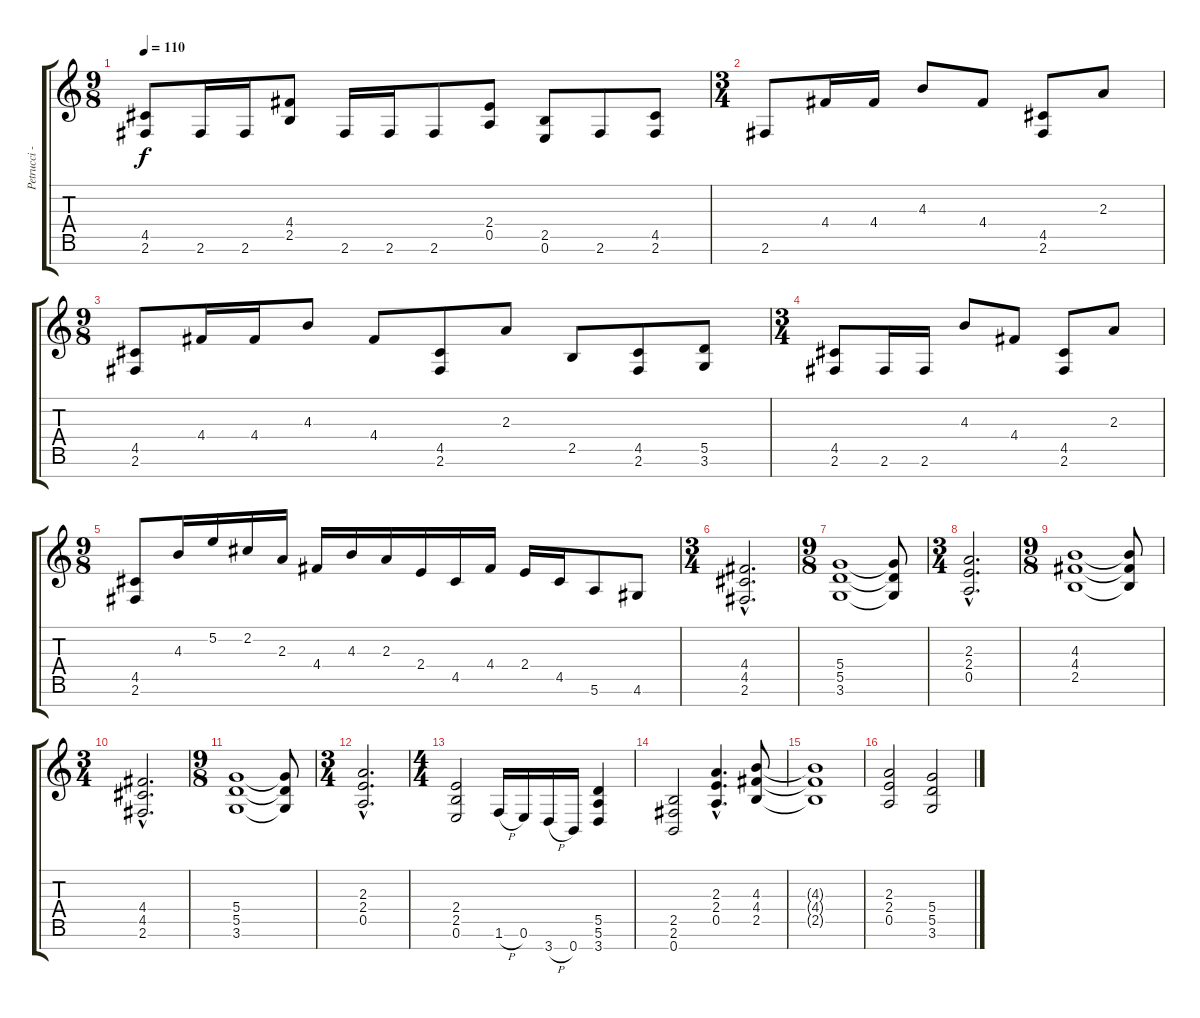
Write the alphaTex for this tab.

\track ("Petrucci - Distortion 7st." "Petrucci -") {instrument overdrivenguitar}
\staff {score tabs}
\tuning (E4 B3 G3 D3 A2 E2 B1) {hide}
\ts (9 8)
\tempo 110
\clef g2
\ks c
(4.5 2.6).8{dy f} 2.6.16 2.6.16 (4.4 2.5).8 2.6.16 2.6.16 2.6.8 (2.4 0.5).8 (2.5 0.6).8 2.6.8 (4.5 2.6).8 |
\ts (3 4)
2.6.8 4.4.16 4.4.16 4.3.8 4.4.8 (4.5 2.6).8 2.3.8 |
\ts (9 8)
(4.5 2.6).8 4.4.16 4.4.16 4.3.8 4.4.8 (4.5 2.6).8 2.3.8 2.5.8 (4.5 2.6).8 (5.5 3.6).8 |
\ts (3 4)
(4.5 2.6).8 2.6.16 2.6.16 4.3.8 4.4.8 (4.5 2.6).8 2.3.8 |
\ts (9 8)
(4.5 2.6).8 4.3.16 5.2.16 2.2.16 2.3.16 4.4.16 4.3.16 2.3.16 2.4.16 4.5.16 4.4.16 2.4.16 4.5.16 5.6.8 4.6.8 |
\ts (3 4)
(4.4{hac} 4.5{hac} 2.6{hac}).2{d} |
\ts (9 8)
(5.4 5.5 3.6).1 (5.4{t} 5.5{t} 3.6{t}).8 |
\ts (3 4)
(2.3{hac} 2.4{hac} 0.5{hac}).2{d} |
\ts (9 8)
(4.3 4.4 2.5).1 (4.3{t} 4.4{t} 2.5{t}).8 |
\ts (3 4)
(4.4{hac} 4.5{hac} 2.6{hac}).2{d} |
\ts (9 8)
(5.4 5.5 3.6).1 (5.4{t} 5.5{t} 3.6{t}).8 |
\ts (3 4)
(2.3{hac} 2.4{hac} 0.5{hac}).2{d} |
\ts (4 4)
(2.4 2.5 0.6).2 1.6{h}.16 0.6.16 3.7{h}.16 0.7.16 (5.5 5.6 3.7).4 |
(2.5 2.6 0.7).2 (2.3{hac} 2.4{hac} 0.5{hac}).4{d} (4.3 4.4 2.5).8 |
(4.3{t} 4.4{t} 2.5{t}).1 |
(2.3 2.4 0.5).2 (5.4 5.5 3.6).2
